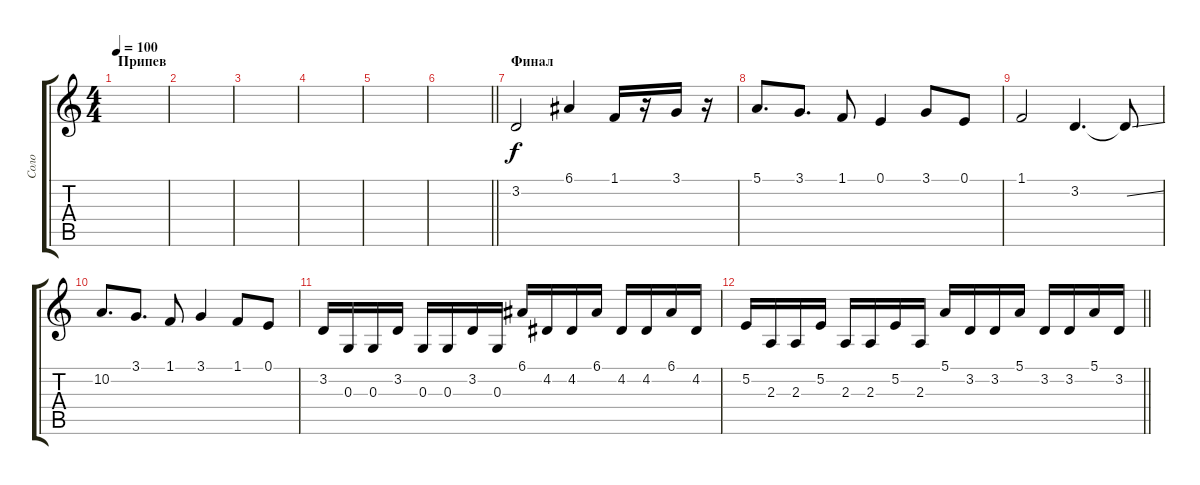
\track ("Соло" "Соло") {instrument pad1newage}
\staff {score tabs}
\tuning (E4 B3 G3 D3 A2 E2) {hide}
\ts (4 4)
\section ("" "Припев")
\tempo 100
\clef g2
\ks c
|
|
|
|
|
\barLineRight lightlight
|
\section ("" "Финал")
3.2.2 6.1.4 1.1.16 r.16 3.1.16 r.16 |
5.1.8{d} 3.1.8{d} 1.1.8 0.1.4 3.1.8 0.1.8 |
1.1.2 3.2.4{d} 3.2{ss t}.8 |
10.2.8{d} 3.1.8{d} 1.1.8 3.1.4 1.1.8 0.1.8 |
3.2.16 0.3.16 0.3.16 3.2.16 0.3.16 0.3.16 3.2.16 0.3.16 6.1.16 4.2.16 4.2.16 6.1.16 4.2.16 4.2.16 6.1.16 4.2.16 |
\barLineRight lightlight
5.2.16 2.3.16 2.3.16 5.2.16 2.3.16 2.3.16 5.2.16 2.3.16 5.1.16 3.2.16 3.2.16 5.1.16 3.2.16 3.2.16 5.1.16 3.2.16
